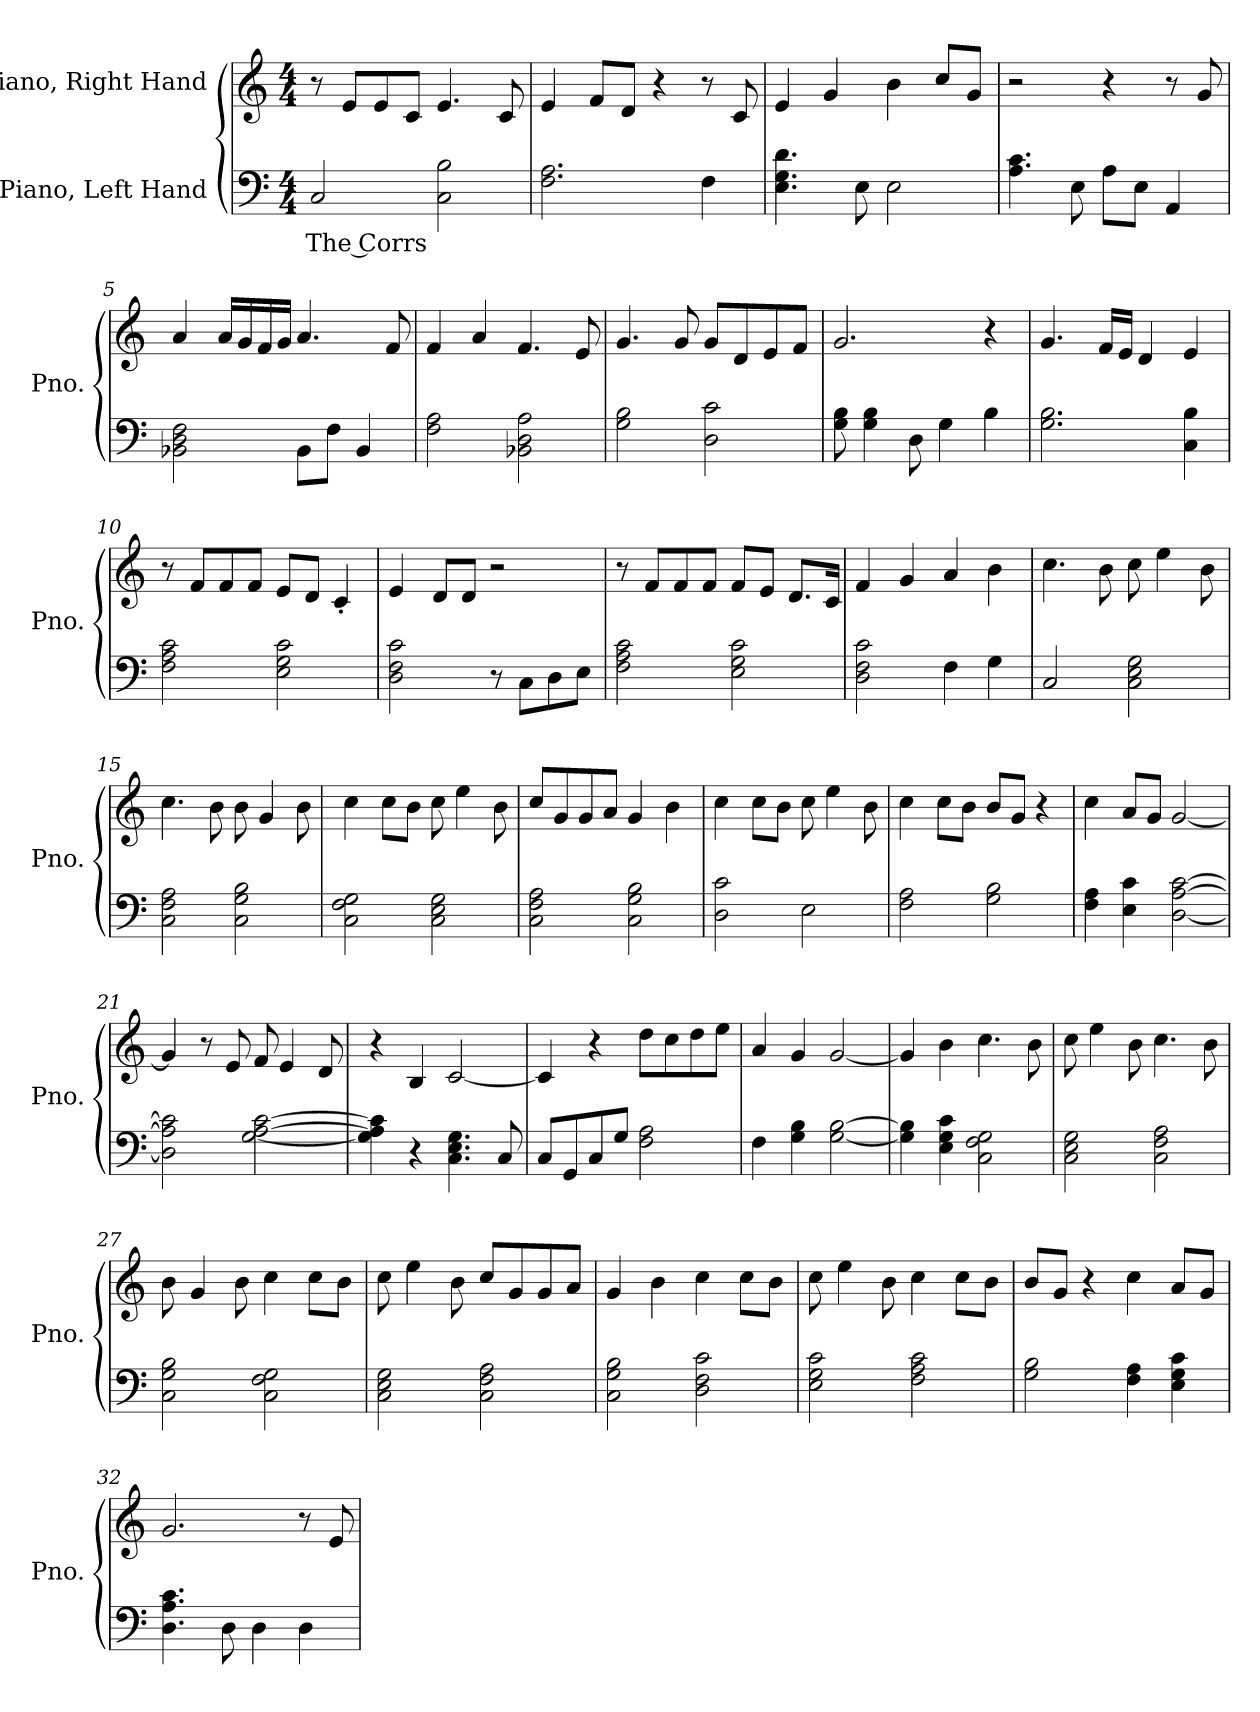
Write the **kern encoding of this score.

**kern	**text	**kern
*part2	*part2	*part1
*staff2	*staff2	*staff1
*I"Piano, Left Hand	*	*I"Piano, Right Hand
*I'Pno.	*	*I'Pno.
*clefF4	*	*clefG2
*k[]	*	*k[]
*M4/4	*	*M4/4
*MM100	*	*MM100
=1	=1	=1
!	!LO:LY:b	!
2C/	The Corrs	8r
.	.	8e/L
.	.	8e/
.	.	8c/J
2C\ 2B\	.	4.e/
.	.	8c/
=2	=2	=2
2.F\ 2.A\	.	4e/
.	.	8f/L
.	.	8d/J
.	.	4r
4F\	.	8r
.	.	8c/
=3	=3	=3
4.E\ 4.G\ 4.d\	.	4e/
.	.	4g/
8E\	.	.
2E\	.	4b\
.	.	8cc/L
.	.	8g/J
=4	=4	=4
4.A\ 4.c\	.	2r
8E\	.	.
8A\L	.	4r
8E\J	.	.
4AA/	.	8r
.	.	8g/
!!LO:LB:g=z
=5	=5	=5
2BB-X\ 2D\ 2F\	.	4a/
.	.	16a/LL
.	.	16g/
.	.	16f/
.	.	16g/JJ
8BB-\L	.	4.a/
8F\J	.	.
4BB-/	.	.
.	.	8f/
=6	=6	=6
2F\ 2A\	.	4f/
.	.	4a/
2BB-X\ 2D\ 2A\	.	4.f/
.	.	8e/
=7	=7	=7
2G\ 2B\	.	4.g/
.	.	8g/
2D\ 2c\	.	8g/L
.	.	8d/
.	.	8e/
.	.	8f/J
=8	=8	=8
8G\ 8B\	.	2.g/
4G\ 4B\	.	.
8D\	.	.
4G\	.	.
4B\	.	4r
=9	=9	=9
2.G\ 2.B\	.	4.g/
.	.	16f/LL
.	.	16e/JJ
.	.	4d/
4C\ 4B\	.	4e/
=10	=10	=10
2F\ 2A\ 2c\	.	8r
.	.	8f/L
.	.	8f/
.	.	8f/J
2E\ 2G\ 2c\	.	8e/L
.	.	8d/J
.	.	4c'/
!!LO:LB:g=z
=11	=11	=11
2D\ 2F\ 2c\	.	4e/
.	.	8d/L
.	.	8d/J
8r	.	2r
8C\L	.	.
8D\	.	.
8E\J	.	.
=12	=12	=12
2F\ 2A\ 2c\	.	8r
.	.	8f/L
.	.	8f/
.	.	8f/J
2E\ 2G\ 2c\	.	8f/L
.	.	8e/J
.	.	8.d/L
.	.	16c/Jk
=13	=13	=13
2D\ 2F\ 2c\	.	4f/
.	.	4g/
4F\	.	4a/
4G\	.	4b\
=14	=14	=14
2C/	.	4.cc\
.	.	8b\
2C\ 2E\ 2G\	.	8cc\
.	.	4ee\
.	.	8b\
=15	=15	=15
2C\ 2F\ 2A\	.	4.cc\
.	.	8b\
2C\ 2G\ 2B\	.	8b\
.	.	4g/
.	.	8b\
=16	=16	=16
2C\ 2F\ 2G\	.	4cc\
.	.	8cc\L
.	.	8b\J
2C\ 2E\ 2G\	.	8cc\
.	.	4ee\
.	.	8b\
!!LO:LB:g=z
=17	=17	=17
2C\ 2F\ 2A\	.	8cc/L
.	.	8g/
.	.	8g/
.	.	8a/J
2C\ 2G\ 2B\	.	4g/
.	.	4b\
=18	=18	=18
2D\ 2c\	.	4cc\
.	.	8cc\L
.	.	8b\J
2E\	.	8cc\
.	.	4ee\
.	.	8b\
=19	=19	=19
2F\ 2A\	.	4cc\
.	.	8cc\L
.	.	8b\J
2G\ 2B\	.	8b/L
.	.	8g/J
.	.	4r
=20	=20	=20
4F\ 4A\	.	4cc\
4E\ 4c\	.	8a/L
.	.	8g/J
[2D\ [2A\ [2c\	.	[2g/
=21	=21	=21
2D\] 2A\] 2c\]	.	4g/]
.	.	8r
.	.	8e/
[2G\ [2A\ [2c\	.	8f/
.	.	4e/
.	.	8d/
=22	=22	=22
4G\] 4A\] 4c\]	.	4r
4r	.	4B/
4.C\ 4.E\ 4.G\	.	[2c/
8C/	.	.
!!LO:LB:g=z
=23	=23	=23
8C/L	.	4c/]
8GG/	.	.
8C/	.	4r
8G/J	.	.
2F\ 2A\	.	8dd\L
.	.	8cc\
.	.	8dd\
.	.	8ee\J
=24	=24	=24
4F\	.	4a/
4G\ 4B\	.	4g/
[2G\ [2B\	.	[2g/
=25	=25	=25
4G\] 4B\]	.	4g/]
4E\ 4G\ 4c\	.	4b\
2C\ 2F\ 2G\	.	4.cc\
.	.	8b\
=26	=26	=26
2C\ 2E\ 2G\	.	8cc\
.	.	4ee\
.	.	8b\
2C\ 2F\ 2A\	.	4.cc\
.	.	8b\
=27	=27	=27
2C\ 2G\ 2B\	.	8b\
.	.	4g/
.	.	8b\
2C\ 2F\ 2G\	.	4cc\
.	.	8cc\L
.	.	8b\J
=28	=28	=28
2C\ 2E\ 2G\	.	8cc\
.	.	4ee\
.	.	8b\
2C\ 2F\ 2A\	.	8cc/L
.	.	8g/
.	.	8g/
.	.	8a/J
!!LO:LB:g=z
=29	=29	=29
2C\ 2G\ 2B\	.	4g/
.	.	4b\
2D\ 2F\ 2c\	.	4cc\
.	.	8cc\L
.	.	8b\J
=30	=30	=30
2E\ 2G\ 2c\	.	8cc\
.	.	4ee\
.	.	8b\
2F\ 2A\ 2c\	.	4cc\
.	.	8cc\L
.	.	8b\J
=31	=31	=31
2G\ 2B\	.	8b/L
.	.	8g/J
.	.	4r
4F\ 4A\	.	4cc\
4E\ 4G\ 4c\	.	8a/L
.	.	8g/J
=32	=32	=32
4.D\ 4.A\ 4.c\	.	2.g/
8D\	.	.
4D\	.	.
4D\	.	8r
.	.	8e/
=	=	=
*-	*-	*-
